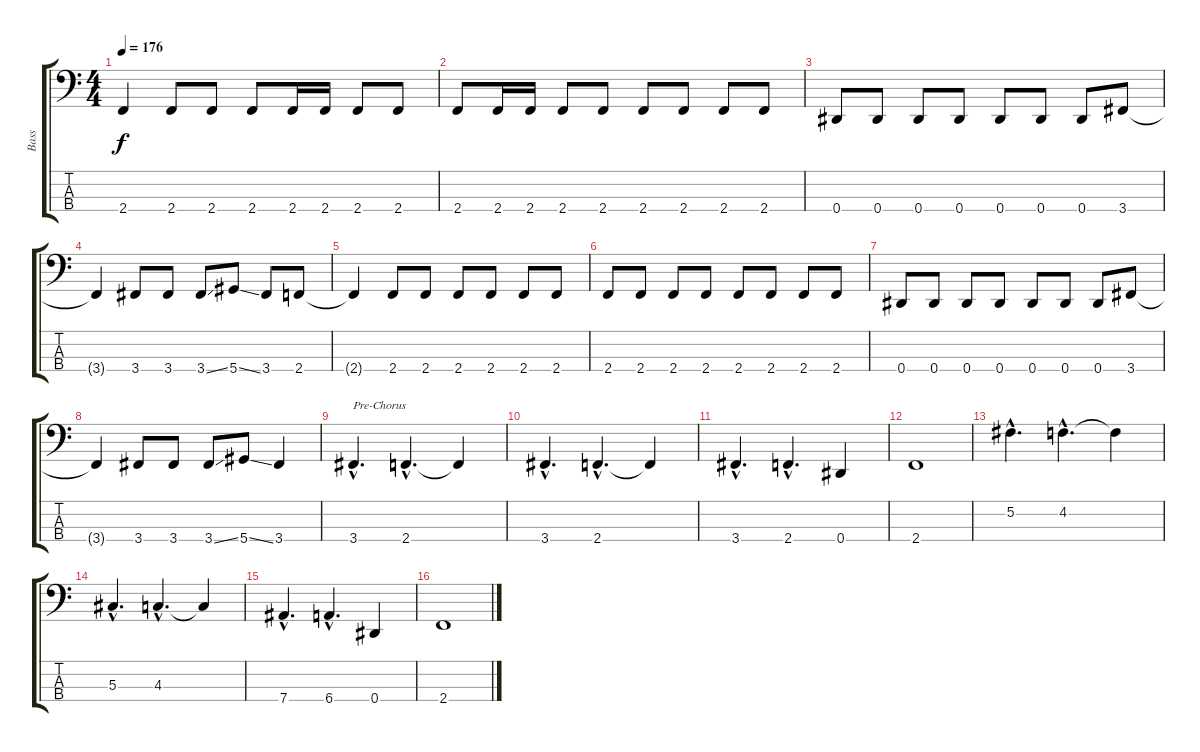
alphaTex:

\track ("Bass" "Bass") {instrument electricbassfinger}
\staff {score tabs}
\tuning (Gb2 Db2 Ab1 Eb1) {hide}
\ts (4 4)
\tempo 176
\clef f4
\ks c
2.4{t}.4{dy f} 2.4.8 2.4.8 2.4.8 2.4.16 2.4.16 2.4.8 2.4.8 |
2.4.8 2.4.16 2.4.16 2.4.8 2.4.8 2.4.8 2.4.8 2.4.8 2.4.8 |
0.4.8 0.4.8 0.4.8 0.4.8 0.4.8 0.4.8 0.4.8 3.4.8 |
3.4{t}.4 3.4.8 3.4.8 3.4{ss}.8 5.4{ss}.8 3.4.8 2.4.8 |
2.4{t}.4 2.4.8 2.4.8 2.4.8 2.4.8 2.4.8 2.4.8 |
2.4.8 2.4.8 2.4.8 2.4.8 2.4.8 2.4.8 2.4.8 2.4.8 |
0.4.8 0.4.8 0.4.8 0.4.8 0.4.8 0.4.8 0.4.8 3.4.8 |
3.4{t}.4 3.4.8 3.4.8 3.4{ss}.8 5.4{ss}.8 3.4.4 |
3.4{hac}.4{d txt "Pre-Chorus"} 2.4{hac}.4{d} 2.4{t}.4 |
3.4{hac}.4{d} 2.4{hac}.4{d} 2.4{t}.4 |
3.4{hac}.4{d} 2.4{hac}.4{d} 0.4.4 |
2.4.1 |
5.2{hac}.4{d} 4.2{hac}.4{d} 4.2{t}.4 |
5.3{hac}.4{d} 4.3{hac}.4{d} 4.3{t}.4 |
7.4{hac}.4{d} 6.4{hac}.4{d} 0.4.4 |
2.4.1
